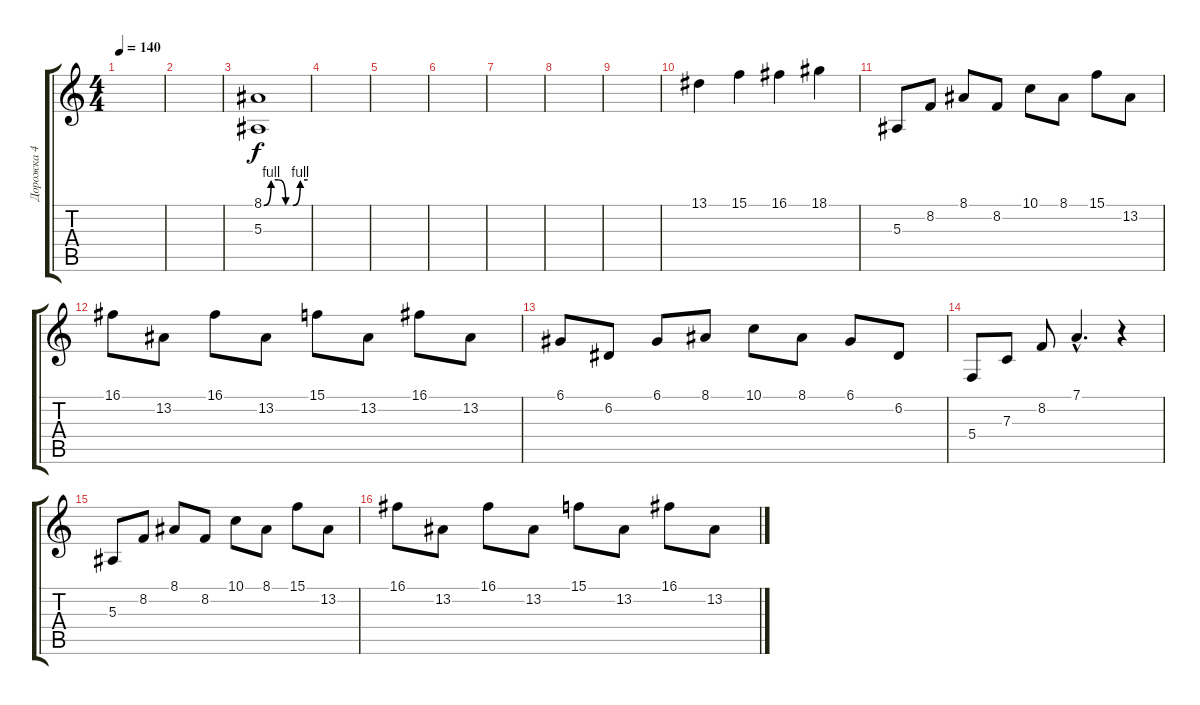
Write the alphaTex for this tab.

\track ("Дорожка 4" "Дорожка 4") {instrument brightacousticpiano}
\staff {score tabs}
\tuning (D4 A3 F3 C3 G2 D2) {hide}
\ts (4 4)
\tempo 140
\clef g2
\ks c
|
|
(8.1{be (custom 0 0 10 4 20 4 30 0 40 0 50 4 60 4)} 5.3).1 |
|
|
|
|
|
|
13.1.4 15.1.4 16.1.4 18.1.4 |
5.3.8 8.2.8 8.1.8 8.2.8 10.1.8 8.1.8 15.1.8 13.2.8 |
16.1.8 13.2.8 16.1.8 13.2.8 15.1.8 13.2.8 16.1.8 13.2.8 |
6.1.8 6.2.8 6.1.8 8.1.8 10.1.8 8.1.8 6.1.8 6.2.8 |
5.4.8 7.3.8 8.2.8 7.1{hac}.4{d} r.4 |
5.3.8 8.2.8 8.1.8 8.2.8 10.1.8 8.1.8 15.1.8 13.2.8 |
16.1.8 13.2.8 16.1.8 13.2.8 15.1.8 13.2.8 16.1.8 13.2.8
